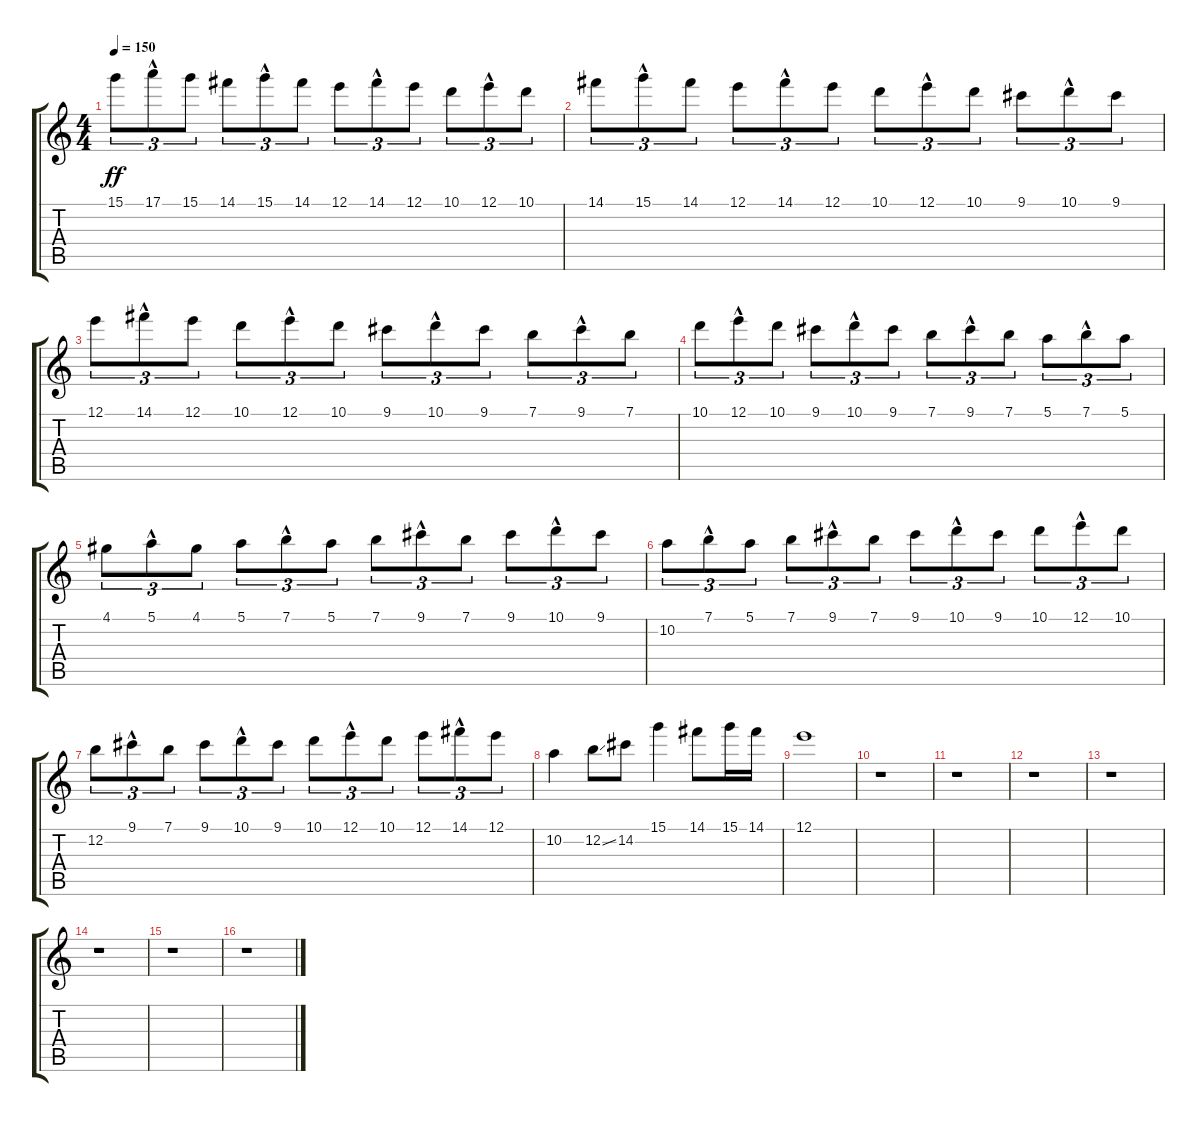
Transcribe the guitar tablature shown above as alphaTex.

\track "" {instrument overdrivenguitar}
\staff {score tabs}
\tuning (E4 B3 G3 D3 A2 E2) {hide}
\ts (4 4)
\tempo 150
\clef g2
\ks c
15.1.8{tu (3 2) dy ff} 17.1{hac}.8{tu (3 2)} 15.1.8{tu (3 2)} 14.1.8{tu (3 2)} 15.1{hac}.8{tu (3 2)} 14.1.8{tu (3 2)} 12.1.8{tu (3 2)} 14.1{hac}.8{tu (3 2)} 12.1.8{tu (3 2)} 10.1.8{tu (3 2)} 12.1{hac}.8{tu (3 2)} 10.1.8{tu (3 2)} |
14.1.8{tu (3 2)} 15.1{hac}.8{tu (3 2)} 14.1.8{tu (3 2)} 12.1.8{tu (3 2)} 14.1{hac}.8{tu (3 2)} 12.1.8{tu (3 2)} 10.1.8{tu (3 2)} 12.1{hac}.8{tu (3 2)} 10.1.8{tu (3 2)} 9.1.8{tu (3 2)} 10.1{hac}.8{tu (3 2)} 9.1.8{tu (3 2)} |
12.1.8{tu (3 2)} 14.1{hac}.8{tu (3 2)} 12.1.8{tu (3 2)} 10.1.8{tu (3 2)} 12.1{hac}.8{tu (3 2)} 10.1.8{tu (3 2)} 9.1.8{tu (3 2)} 10.1{hac}.8{tu (3 2)} 9.1.8{tu (3 2)} 7.1.8{tu (3 2)} 9.1{hac}.8{tu (3 2)} 7.1.8{tu (3 2)} |
10.1.8{tu (3 2)} 12.1{hac}.8{tu (3 2)} 10.1.8{tu (3 2)} 9.1.8{tu (3 2)} 10.1{hac}.8{tu (3 2)} 9.1.8{tu (3 2)} 7.1.8{tu (3 2)} 9.1{hac}.8{tu (3 2)} 7.1.8{tu (3 2)} 5.1.8{tu (3 2)} 7.1{hac}.8{tu (3 2)} 5.1.8{tu (3 2)} |
4.1.8{tu (3 2)} 5.1{hac}.8{tu (3 2)} 4.1.8{tu (3 2)} 5.1.8{tu (3 2)} 7.1{hac}.8{tu (3 2)} 5.1.8{tu (3 2)} 7.1.8{tu (3 2)} 9.1{hac}.8{tu (3 2)} 7.1.8{tu (3 2)} 9.1.8{tu (3 2)} 10.1{hac}.8{tu (3 2)} 9.1.8{tu (3 2)} |
10.2.8{tu (3 2)} 7.1{hac}.8{tu (3 2)} 5.1.8{tu (3 2)} 7.1.8{tu (3 2)} 9.1{hac}.8{tu (3 2)} 7.1.8{tu (3 2)} 9.1.8{tu (3 2)} 10.1{hac}.8{tu (3 2)} 9.1.8{tu (3 2)} 10.1.8{tu (3 2)} 12.1{hac}.8{tu (3 2)} 10.1.8{tu (3 2)} |
12.2.8{tu (3 2)} 9.1{hac}.8{tu (3 2)} 7.1.8{tu (3 2)} 9.1.8{tu (3 2)} 10.1{hac}.8{tu (3 2)} 9.1.8{tu (3 2)} 10.1.8{tu (3 2)} 12.1{hac}.8{tu (3 2)} 10.1.8{tu (3 2)} 12.1.8{tu (3 2)} 14.1{hac}.8{tu (3 2)} 12.1.8{tu (3 2)} |
10.2.4 12.2{ss}.8 14.2.8 15.1.4 14.1.8 15.1.16 14.1.16 |
12.1.1 |
r.1 |
r.1 |
r.1 |
r.1 |
r.1 |
r.1 |
r.1
